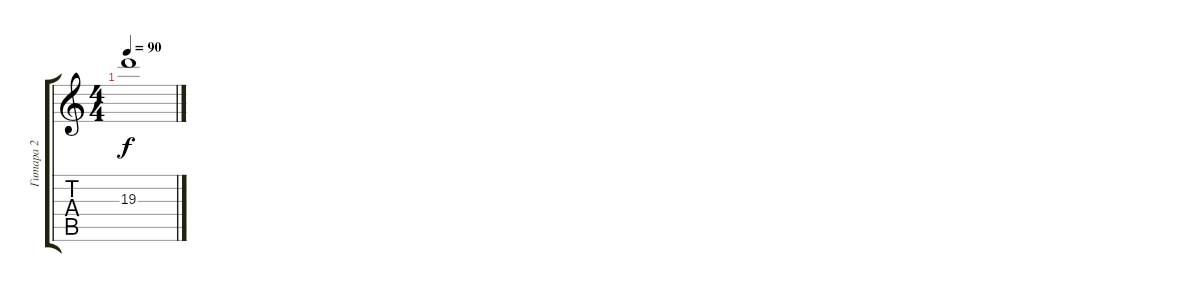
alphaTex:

\track ("Гитара 2" "Гитара 2") {instrument distortionguitar}
\staff {score tabs}
\tuning (E4 B3 G3 D3 A2 E2) {hide}
\ts (4 4)
\tempo 90
\clef g2
\ks c
19.3{t}.1{dy f}
